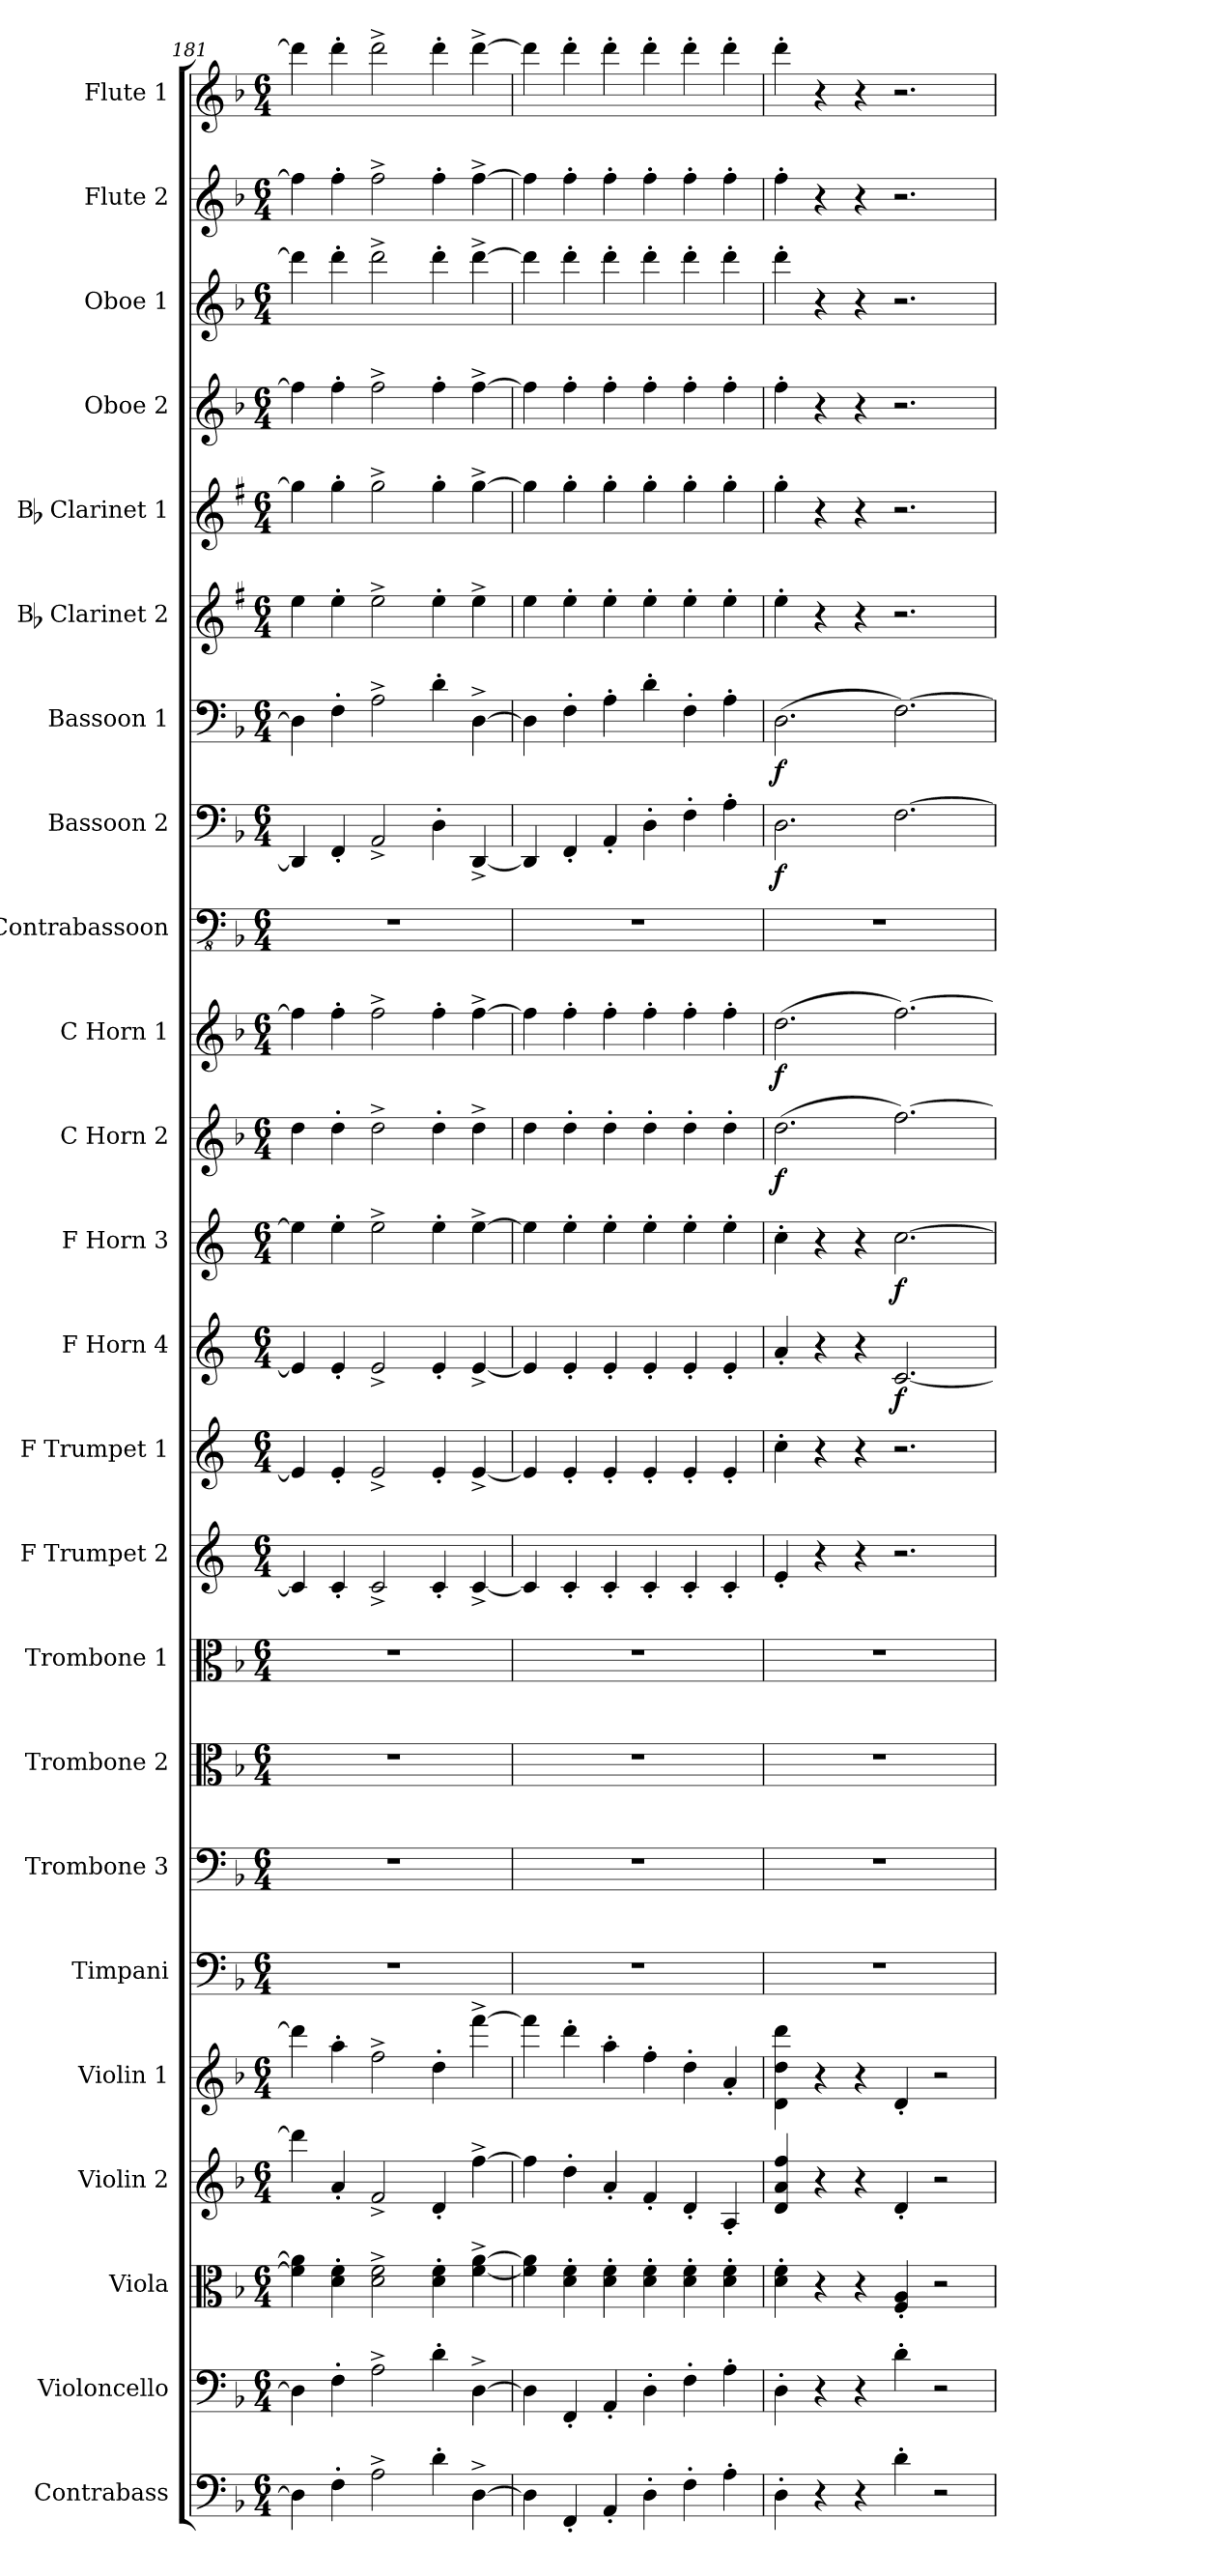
**kern	**kern	**kern	**kern	**kern	**kern	**kern	**kern	**kern	**kern	**kern	**kern	**dynam	**kern	**dynam	**kern	**dynam	**kern	**dynam	**kern	**kern	**dynam	**kern	**dynam	**kern	**kern	**kern	**kern	**kern	**kern
*part24	*part23	*part22	*part21	*part20	*part19	*part18	*part17	*part16	*part15	*part14	*part13	*part13	*part12	*part12	*part11	*part11	*part10	*part10	*part9	*part8	*part8	*part7	*part7	*part6	*part5	*part4	*part3	*part2	*part1
*staff24	*staff23	*staff22	*staff21	*staff20	*staff19	*staff18	*staff17	*staff16	*staff15	*staff14	*staff13	*staff13	*staff12	*staff12	*staff11	*staff11	*staff10	*staff10	*staff9	*staff8	*staff8	*staff7	*staff7	*staff6	*staff5	*staff4	*staff3	*staff2	*staff1
*I"Contrabass	*I"Violoncello	*I"Viola	*I"Violin 2	*I"Violin 1	*I"Timpani	*I"Trombone 3	*I"Trombone 2	*I"Trombone 1	*I"F Trumpet 2	*I"F Trumpet 1	*I"F Horn 4	*	*I"F Horn 3	*	*I"C Horn 2	*	*I"C Horn 1	*	*I"Contrabassoon	*I"Bassoon 2	*	*I"Bassoon 1	*	*I"Bb Clarinet 2	*I"Bb Clarinet 1	*I"Oboe 2	*I"Oboe 1	*I"Flute 2	*I"Flute 1
*I'Cb	*I'Vc	*I'Vla	*I'Vln 2	*I'Vln 1	*I'Timp	*I'Trb 3	*I'Trb 2	*I'Trb 1	*I'Tpt 2	*I'Tpt 1	*I'Hn 4	*	*I'Hn 3	*	*I'Hn 2	*	*I'Hn 1	*	*I'C Bsn	*I'Bsn 2	*	*I'Bsn 1	*	*I'Cl 2	*I'Cl 1	*I'Ob 2	*I'Ob 1	*I'Fl 2	*I'Fl 1
*clefF4	*clefF4	*clefC3	*clefG2	*clefG2	*clefF4	*clefF4	*clefC3	*clefC3	*clefG2	*clefG2	*clefG2	*	*clefG2	*	*clefG2	*	*clefG2	*	*clefFv4	*clefF4	*	*clefF4	*	*clefG2	*clefG2	*clefG2	*clefG2	*clefG2	*clefG2
*ITrd7c12	*	*	*	*	*	*	*	*	*ITrd-3c-5	*ITrd-3c-5	*ITrd4c7	*	*ITrd4c7	*	*ITrd7c12	*	*ITrd7c12	*	*	*	*	*	*	*ITrd1c2	*ITrd1c2	*	*	*	*
*k[b-]	*k[b-]	*k[b-]	*k[b-]	*k[b-]	*k[b-]	*k[b-]	*k[b-]	*k[b-]	*k[b-]	*k[b-]	*k[b-]	*	*k[b-]	*	*k[b-]	*	*k[b-]	*	*k[b-]	*k[b-]	*	*k[b-]	*	*k[b-]	*k[b-]	*k[b-]	*k[b-]	*k[b-]	*k[b-]
*M6/4	*M6/4	*M6/4	*M6/4	*M6/4	*M6/4	*M6/4	*M6/4	*M6/4	*M6/4	*M6/4	*M6/4	*	*M6/4	*	*M6/4	*	*M6/4	*	*M6/4	*M6/4	*	*M6/4	*	*M6/4	*M6/4	*M6/4	*M6/4	*M6/4	*M6/4
=181	=181	=181	=181	=181	=181	=181	=181	=181	=181	=181	=181	=181	=181	=181	=181	=181	=181	=181	=181	=181	=181	=181	=181	=181	=181	=181	=181	=181	=181
4DD\]	4D\]	4fn\] 4a\]	4dddn\]	4dddn\]	1.r	1.r	1.r	1.r	4f/]	4a/]	4A/]	.	4a\]	.	4d\	.	4f\]	.	1.r	4DD/]	.	4D\]	.	4dd\	4ff\]	4ff\]	4ddd\]	4ff\]	4ddd\]
4FF'\	4F'\	4d\' 4f\'	4a'/	4aa'\	.	.	.	.	4f'/	4a'/	4A'/	.	4a'\	.	4d'\	.	4f'\	.	.	4FF'/	.	4F'\	.	4dd'\	4ff'\	4ff'\	4ddd'\	4ff'\	4ddd'\
2AA^\	2A^\	2d\^ 2f\^	2f^/	2ff^\	.	.	.	.	2f^/	2a^/	2A^/	.	2a^\	.	2d^\	.	2f^\	.	.	2AA^/	.	2A^\	.	2dd^\	2ff^\	2ff^\	2ddd^\	2ff^\	2ddd^\
4D'\	4d'\	4d\' 4f\'	4d'/	4dd'\	.	.	.	.	4f'/	4a'/	4A'/	.	4a'\	.	4d'\	.	4f'\	.	.	4D'\	.	4d'\	.	4dd'\	4ff'\	4ff'\	4ddd'\	4ff'\	4ddd'\
[4DD^\	[4D^\	[4f\^ [4a\^	[4ff^\	[4fff^\	.	.	.	.	[4f^/	[4a^/	[4A^/	.	[4a^\	.	4d^\	.	[4f^\	.	.	[4DD^/	.	[4D^\	.	4dd^\	[4ff^\	[4ff^\	[4ddd^\	[4ff^\	[4ddd^\
=182	=182	=182	=182	=182	=182	=182	=182	=182	=182	=182	=182	=182	=182	=182	=182	=182	=182	=182	=182	=182	=182	=182	=182	=182	=182	=182	=182	=182	=182
4DD\]	4D\]	4f\] 4a\]	4ff\]	4fff\]	1.r	1.r	1.r	1.r	4f/]	4a/]	4A/]	.	4a\]	.	4d\	.	4f\]	.	1.r	4DD/]	.	4D\]	.	4dd\	4ff\]	4ff\]	4ddd\]	4ff\]	4ddd\]
4FFF'/	4FF'/	4d\' 4f\'	4dd'\	4ddd'\	.	.	.	.	4f'/	4a'/	4A'/	.	4a'\	.	4d'\	.	4f'\	.	.	4FF'/	.	4F'\	.	4dd'\	4ff'\	4ff'\	4ddd'\	4ff'\	4ddd'\
4AAA'/	4AA'/	4d\' 4f\'	4a'/	4aa'\	.	.	.	.	4f'/	4a'/	4A'/	.	4a'\	.	4d'\	.	4f'\	.	.	4AA'/	.	4A'\	.	4dd'\	4ff'\	4ff'\	4ddd'\	4ff'\	4ddd'\
4DD'\	4D'\	4d\' 4f\'	4f'/	4ff'\	.	.	.	.	4f'/	4a'/	4A'/	.	4a'\	.	4d'\	.	4f'\	.	.	4D'\	.	4d'\	.	4dd'\	4ff'\	4ff'\	4ddd'\	4ff'\	4ddd'\
4FF'\	4F'\	4d\' 4f\'	4d'/	4dd'\	.	.	.	.	4f'/	4a'/	4A'/	.	4a'\	.	4d'\	.	4f'\	.	.	4F'\	.	4F'\	.	4dd'\	4ff'\	4ff'\	4ddd'\	4ff'\	4ddd'\
4AA'\	4A'\	4d\' 4f\'	4A'/	4a'/	.	.	.	.	4f'/	4a'/	4A'/	.	4a'\	.	4d'\	.	4f'\	.	.	4A'\	.	4A'\	.	4dd'\	4ff'\	4ff'\	4ddd'\	4ff'\	4ddd'\
=183	=183	=183	=183	=183	=183	=183	=183	=183	=183	=183	=183	=183	=183	=183	=183	=183	=183	=183	=183	=183	=183	=183	=183	=183	=183	=183	=183	=183	=183
!	!	!	!	!	!	!	!	!	!	!	!	!	!	!	!	!LO:DY:b	!	!LO:DY:b	!	!	!LO:DY:b	!	!LO:DY:b	!	!	!	!	!	!
4DD'\	4D'\	4d\' 4f\'	4d/ 4a/ 4ff/	4d\ 4dd\ 4ddd\	1.r	1.r	1.r	1.r	4a'/	4ff'\	4d'/	.	4f'\	.	(2.d\	f	(2.d\	f	1.r	2.D\	f	(2.D\	f	4dd'\	4ff'\	4ff'\	4ddd'\	4ff'\	4ddd'\
4r	4r	4r	4r	4r	.	.	.	.	4r	4r	4r	.	4r	.	.	.	.	.	.	.	.	.	.	4r	4r	4r	4r	4r	4r
4r	4r	4r	4r	4r	.	.	.	.	4r	4r	4r	.	4r	.	.	.	.	.	.	.	.	.	.	4r	4r	4r	4r	4r	4r
!	!	!	!	!	!	!	!	!	!	!	!	!LO:DY:b	!	!LO:DY:b	!	!	!	!	!	!	!	!	!	!	!	!	!	!	!
4D'\	4d'\	4F/' 4A/'	4d'/	4d'/	.	.	.	.	2.r	2.r	[2.F/	f	[2.f\	f	[2.f\)	.	[2.f\)	.	.	[2.F\	.	[2.F\)	.	2.r	2.r	2.r	2.r	2.r	2.r
2r	2r	2r	2r	2r	.	.	.	.	.	.	.	.	.	.	.	.	.	.	.	.	.	.	.	.	.	.	.	.	.
=	=	=	=	=	=	=	=	=	=	=	=	=	=	=	=	=	=	=	=	=	=	=	=	=	=	=	=	=	=
*-	*-	*-	*-	*-	*-	*-	*-	*-	*-	*-	*-	*-	*-	*-	*-	*-	*-	*-	*-	*-	*-	*-	*-	*-	*-	*-	*-	*-	*-
